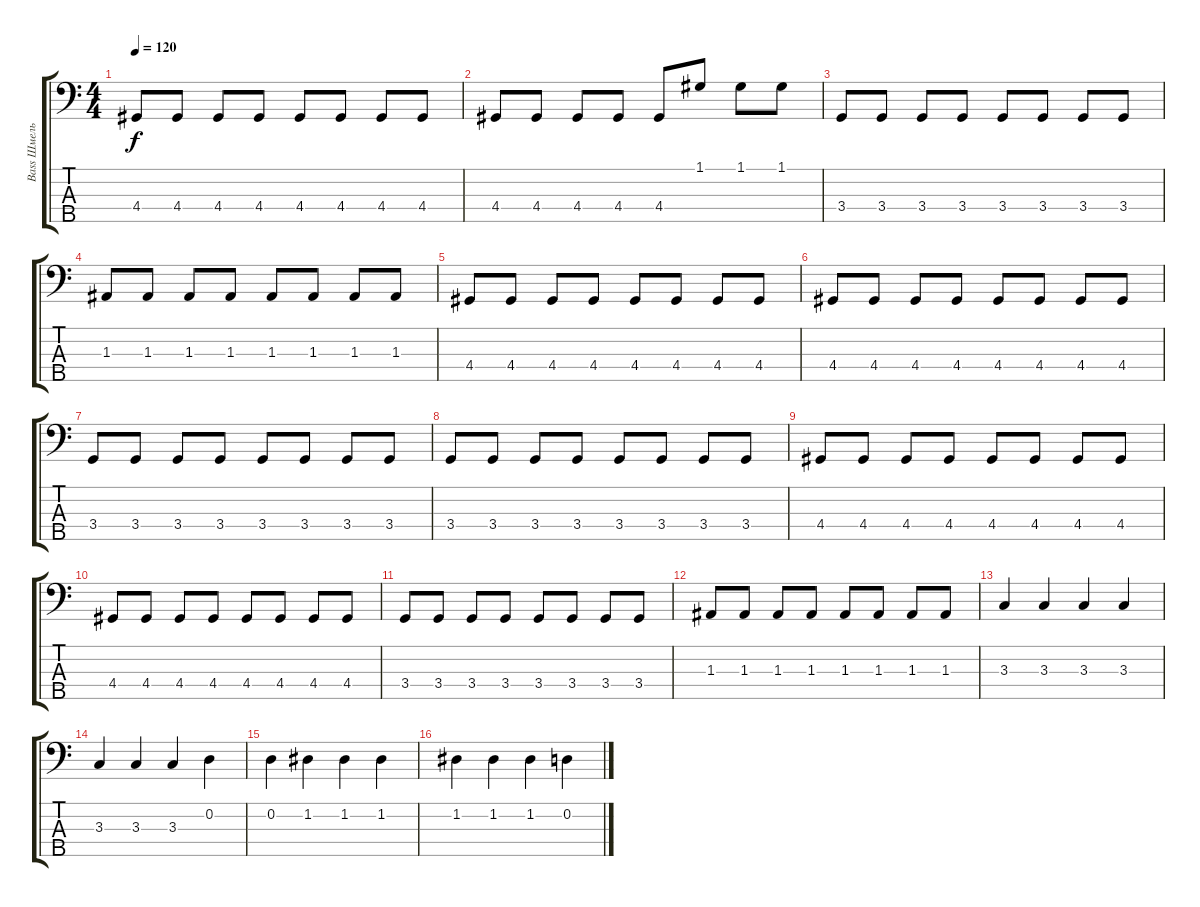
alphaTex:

\track ("Bass Шмель" "Bass Шмель") {instrument fretlessbass}
\staff {score tabs}
\tuning (G2 D2 A1 E1 B0) {hide}
\ts (4 4)
\tempo 120
\clef f4
\ks c
4.4.8{dy f} 4.4.8 4.4.8 4.4.8 4.4.8 4.4.8 4.4.8 4.4.8 |
4.4.8 4.4.8 4.4.8 4.4.8 4.4.8 1.1.8 1.1.8 1.1.8 |
3.4.8 3.4.8 3.4.8 3.4.8 3.4.8 3.4.8 3.4.8 3.4.8 |
1.3.8 1.3.8 1.3.8 1.3.8 1.3.8 1.3.8 1.3.8 1.3.8 |
4.4.8 4.4.8 4.4.8 4.4.8 4.4.8 4.4.8 4.4.8 4.4.8 |
4.4.8 4.4.8 4.4.8 4.4.8 4.4.8 4.4.8 4.4.8 4.4.8 |
3.4.8 3.4.8 3.4.8 3.4.8 3.4.8 3.4.8 3.4.8 3.4.8 |
3.4.8 3.4.8 3.4.8 3.4.8 3.4.8 3.4.8 3.4.8 3.4.8 |
4.4.8 4.4.8 4.4.8 4.4.8 4.4.8 4.4.8 4.4.8 4.4.8 |
4.4.8 4.4.8 4.4.8 4.4.8 4.4.8 4.4.8 4.4.8 4.4.8 |
3.4.8 3.4.8 3.4.8 3.4.8 3.4.8 3.4.8 3.4.8 3.4.8 |
1.3.8 1.3.8 1.3.8 1.3.8 1.3.8 1.3.8 1.3.8 1.3.8 |
3.3.4 3.3.4 3.3.4 3.3.4 |
3.3.4 3.3.4 3.3.4 0.2.4 |
0.2.4 1.2.4 1.2.4 1.2.4 |
1.2.4 1.2.4 1.2.4 0.2.4
